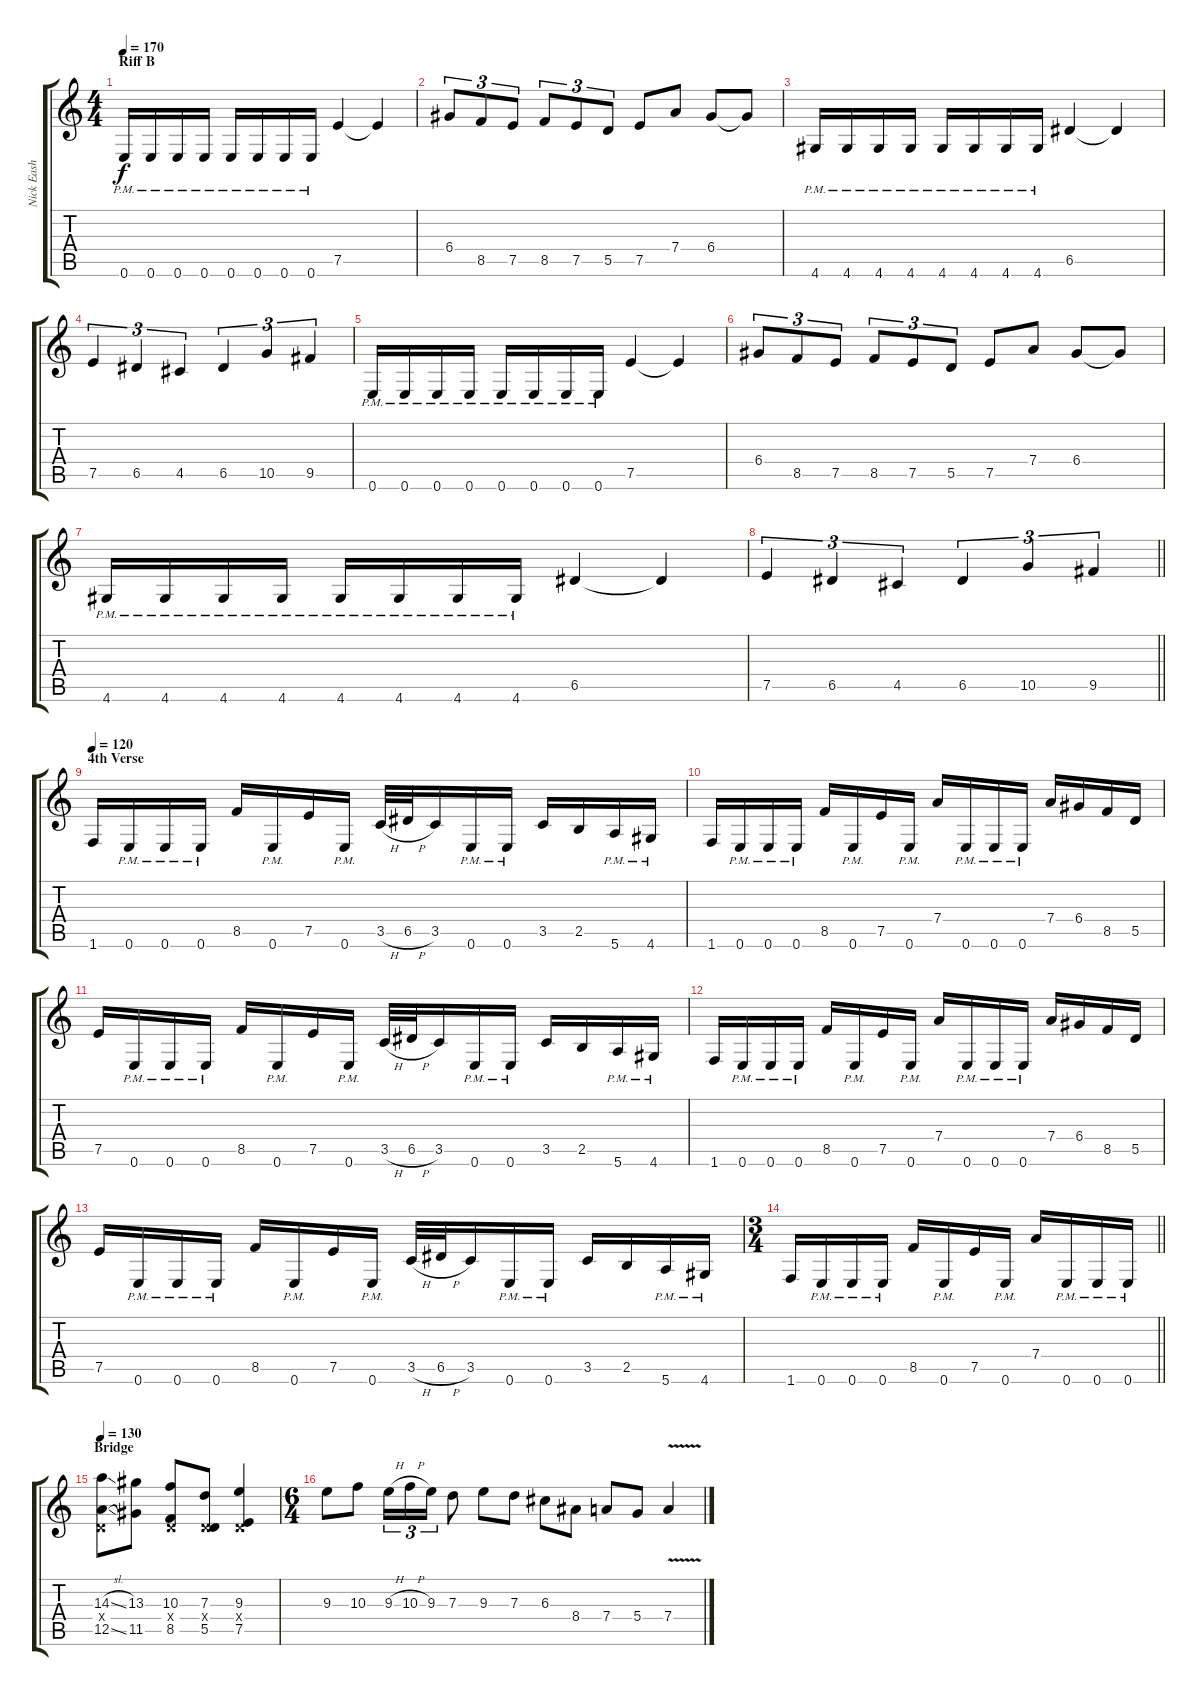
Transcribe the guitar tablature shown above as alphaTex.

\track ("Nick Eash" "Nick Eash") {instrument distortionguitar}
\staff {score tabs}
\tuning (E4 B3 G3 D3 A2 E2) {hide}
\ts (4 4)
\section ("" "Riff B")
\tempo 170
\clef g2
\ks c
0.6{pm}.16{dy f} 0.6{pm}.16 0.6{pm}.16 0.6{pm}.16 0.6{pm}.16 0.6{pm}.16 0.6{pm}.16 0.6{pm}.16 7.5.4 7.5{t}.4 |
6.4.8{tu (3 2)} 8.5.8{tu (3 2)} 7.5.8{tu (3 2)} 8.5.8{tu (3 2)} 7.5.8{tu (3 2)} 5.5.8{tu (3 2)} 7.5.8 7.4.8 6.4.8 6.4{t}.8 |
4.6{pm}.16 4.6{pm}.16 4.6{pm}.16 4.6{pm}.16 4.6{pm}.16 4.6{pm}.16 4.6{pm}.16 4.6{pm}.16 6.5.4 6.5{t}.4 |
7.5.4{tu (3 2)} 6.5.4{tu (3 2)} 4.5.4{tu (3 2)} 6.5.4{tu (3 2)} 10.5.4{tu (3 2)} 9.5.4{tu (3 2)} |
0.6{pm}.16 0.6{pm}.16 0.6{pm}.16 0.6{pm}.16 0.6{pm}.16 0.6{pm}.16 0.6{pm}.16 0.6{pm}.16 7.5.4 7.5{t}.4 |
6.4.8{tu (3 2)} 8.5.8{tu (3 2)} 7.5.8{tu (3 2)} 8.5.8{tu (3 2)} 7.5.8{tu (3 2)} 5.5.8{tu (3 2)} 7.5.8 7.4.8 6.4.8 6.4{t}.8 |
4.6{pm}.16 4.6{pm}.16 4.6{pm}.16 4.6{pm}.16 4.6{pm}.16 4.6{pm}.16 4.6{pm}.16 4.6{pm}.16 6.5.4 6.5{t}.4 |
\barLineRight lightlight
7.5.4{tu (3 2)} 6.5.4{tu (3 2)} 4.5.4{tu (3 2)} 6.5.4{tu (3 2)} 10.5.4{tu (3 2)} 9.5.4{tu (3 2)} |
\section ("" "4th Verse")
\tempo 120
1.6.16 0.6{pm}.16 0.6{pm}.16 0.6{pm}.16 8.5.16 0.6{pm}.16 7.5.16 0.6{pm}.16 3.5{h}.32 6.5{h}.32 3.5.16 0.6{pm}.16 0.6{pm}.16 3.5.16 2.5.16 5.6{pm}.16 4.6{pm}.16 |
1.6.16 0.6{pm}.16 0.6{pm}.16 0.6{pm}.16 8.5.16 0.6{pm}.16 7.5.16 0.6{pm}.16 7.4.16 0.6{pm}.16 0.6{pm}.16 0.6{pm}.16 7.4.16 6.4.16 8.5.16 5.5.16 |
7.5.16 0.6{pm}.16 0.6{pm}.16 0.6{pm}.16 8.5.16 0.6{pm}.16 7.5.16 0.6{pm}.16 3.5{h}.32 6.5{h}.32 3.5.16 0.6{pm}.16 0.6{pm}.16 3.5.16 2.5.16 5.6{pm}.16 4.6{pm}.16 |
1.6.16 0.6{pm}.16 0.6{pm}.16 0.6{pm}.16 8.5.16 0.6{pm}.16 7.5.16 0.6{pm}.16 7.4.16 0.6{pm}.16 0.6{pm}.16 0.6{pm}.16 7.4.16 6.4.16 8.5.16 5.5.16 |
7.5.16 0.6{pm}.16 0.6{pm}.16 0.6{pm}.16 8.5.16 0.6{pm}.16 7.5.16 0.6{pm}.16 3.5{h}.32 6.5{h}.32 3.5.16 0.6{pm}.16 0.6{pm}.16 3.5.16 2.5.16 5.6{pm}.16 4.6{pm}.16 |
\ts (3 4)
\barLineRight lightlight
1.6.16 0.6{pm}.16 0.6{pm}.16 0.6{pm}.16 8.5.16 0.6{pm}.16 7.5.16 0.6{pm}.16 7.4.16 0.6{pm}.16 0.6{pm}.16 0.6{pm}.16 |
\section ("" "Bridge")
\tempo 130
(14.3{sl} 0.4{x} 12.5{sl}).8 (13.3 11.5).8 (10.3 0.4{x} 8.5).8 (7.3 0.4{x} 5.5).8 (9.3 0.4{x} 7.5).4 |
\ts (6 4)
9.3.8 10.3.8 9.3{h}.16{tu (3 2)} 10.3{h}.16{tu (3 2)} 9.3.16{tu (3 2)} 7.3.8 9.3.8 7.3.8 6.3.8 8.4.8 7.4.8 5.4.8 7.4{v}.4
